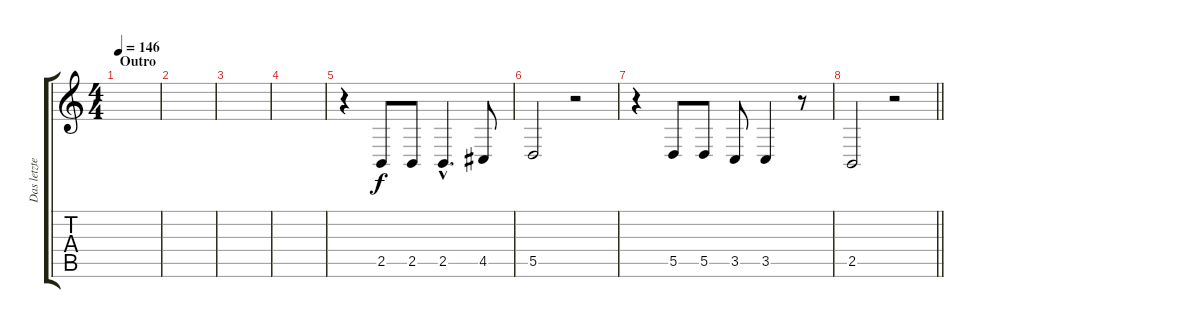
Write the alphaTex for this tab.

\track ("Das letzte Einhorn" "Das letzte") {instrument choiraahs}
\staff {score tabs}
\tuning (E4 B3 G3 D3 A2 D2) {hide}
\ts (4 4)
\section ("" "Outro")
\tempo 146
\clef g2
\ks c
|
|
|
|
r.4 2.5.8 2.5.8 2.5{hac}.4{d} 4.5.8 |
5.5.2 r.2 |
r.4 5.5.8 5.5.8 3.5.8 3.5.4 r.8 |
\barLineRight lightlight
2.5.2 r.2
